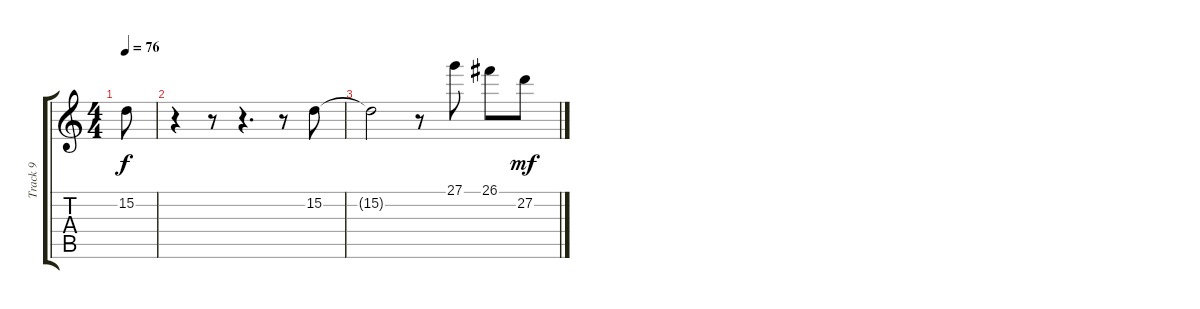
\track ("Track 9" "Track 9") {instrument musicbox}
\staff {score tabs}
\tuning (E4 B3 G3 D3 A2 E2) {hide}
\ts (4 4)
\tempo 76
\clef g2
\ks c
15.2{t}.8{dy f} |
r.4 r.8 r.4{d} r.8 15.2.8 |
15.2{t}.2 r.8{volume 8 balance 13 instrument fx7echoes} 27.1.8 26.1.8 27.2.8{dy mf}
